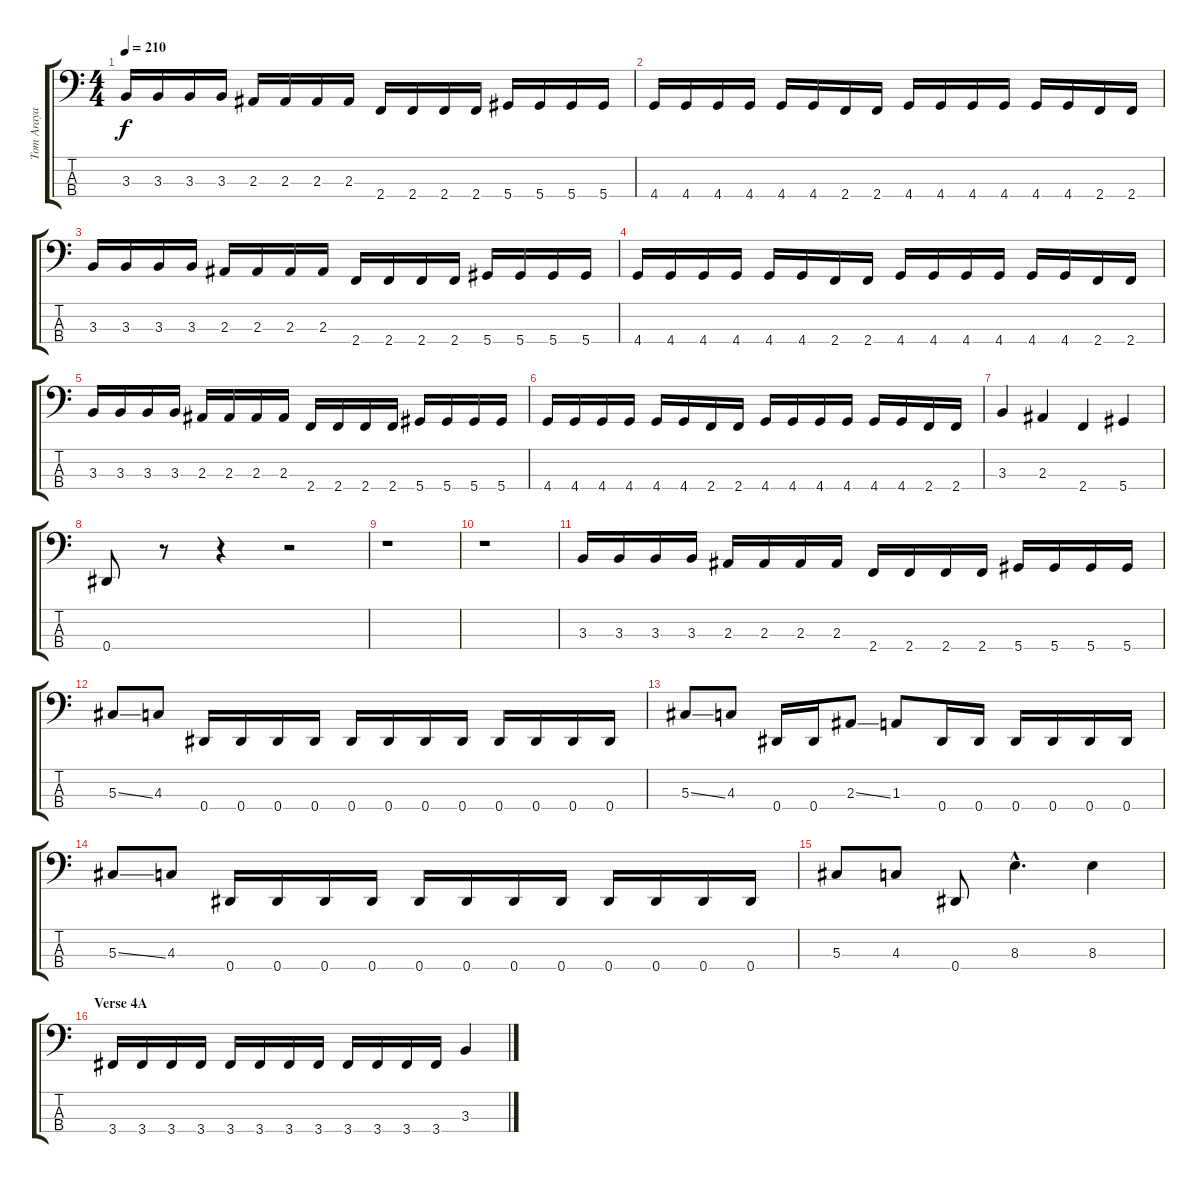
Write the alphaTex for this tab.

\track ("Tom Araya" "Tom Araya") {instrument electricbasspick}
\staff {score tabs}
\tuning (Gb2 Db2 Ab1 Eb1) {hide}
\ts (4 4)
\tempo 210
\clef f4
\ks c
3.3.16{dy f} 3.3.16 3.3.16 3.3.16 2.3.16 2.3.16 2.3.16 2.3.16 2.4.16 2.4.16 2.4.16 2.4.16 5.4.16 5.4.16 5.4.16 5.4.16 |
4.4.16 4.4.16 4.4.16 4.4.16 4.4.16 4.4.16 2.4.16 2.4.16 4.4.16 4.4.16 4.4.16 4.4.16 4.4.16 4.4.16 2.4.16 2.4.16 |
3.3.16 3.3.16 3.3.16 3.3.16 2.3.16 2.3.16 2.3.16 2.3.16 2.4.16 2.4.16 2.4.16 2.4.16 5.4.16 5.4.16 5.4.16 5.4.16 |
4.4.16 4.4.16 4.4.16 4.4.16 4.4.16 4.4.16 2.4.16 2.4.16 4.4.16 4.4.16 4.4.16 4.4.16 4.4.16 4.4.16 2.4.16 2.4.16 |
3.3.16 3.3.16 3.3.16 3.3.16 2.3.16 2.3.16 2.3.16 2.3.16 2.4.16 2.4.16 2.4.16 2.4.16 5.4.16 5.4.16 5.4.16 5.4.16 |
4.4.16 4.4.16 4.4.16 4.4.16 4.4.16 4.4.16 2.4.16 2.4.16 4.4.16 4.4.16 4.4.16 4.4.16 4.4.16 4.4.16 2.4.16 2.4.16 |
3.3.4 2.3.4 2.4.4 5.4.4 |
0.4.8 r.8 r.4 r.2 |
r.1 |
r.1 |
3.3.16 3.3.16 3.3.16 3.3.16 2.3.16 2.3.16 2.3.16 2.3.16 2.4.16 2.4.16 2.4.16 2.4.16 5.4.16 5.4.16 5.4.16 5.4.16 |
5.3{ss}.8 4.3.8 0.4.16 0.4.16 0.4.16 0.4.16 0.4.16 0.4.16 0.4.16 0.4.16 0.4.16 0.4.16 0.4.16 0.4.16 |
5.3{ss}.8 4.3.8 0.4.16 0.4.16 2.3{ss}.8 1.3.8 0.4.16 0.4.16 0.4.16 0.4.16 0.4.16 0.4.16 |
5.3{ss}.8 4.3.8 0.4.16 0.4.16 0.4.16 0.4.16 0.4.16 0.4.16 0.4.16 0.4.16 0.4.16 0.4.16 0.4.16 0.4.16 |
5.3.8 4.3.8 0.4.8 8.3{hac}.4{d} 8.3.4 |
\section ("" "Verse 4A")
3.4.16 3.4.16 3.4.16 3.4.16 3.4.16 3.4.16 3.4.16 3.4.16 3.4.16 3.4.16 3.4.16 3.4.16 3.3.4
